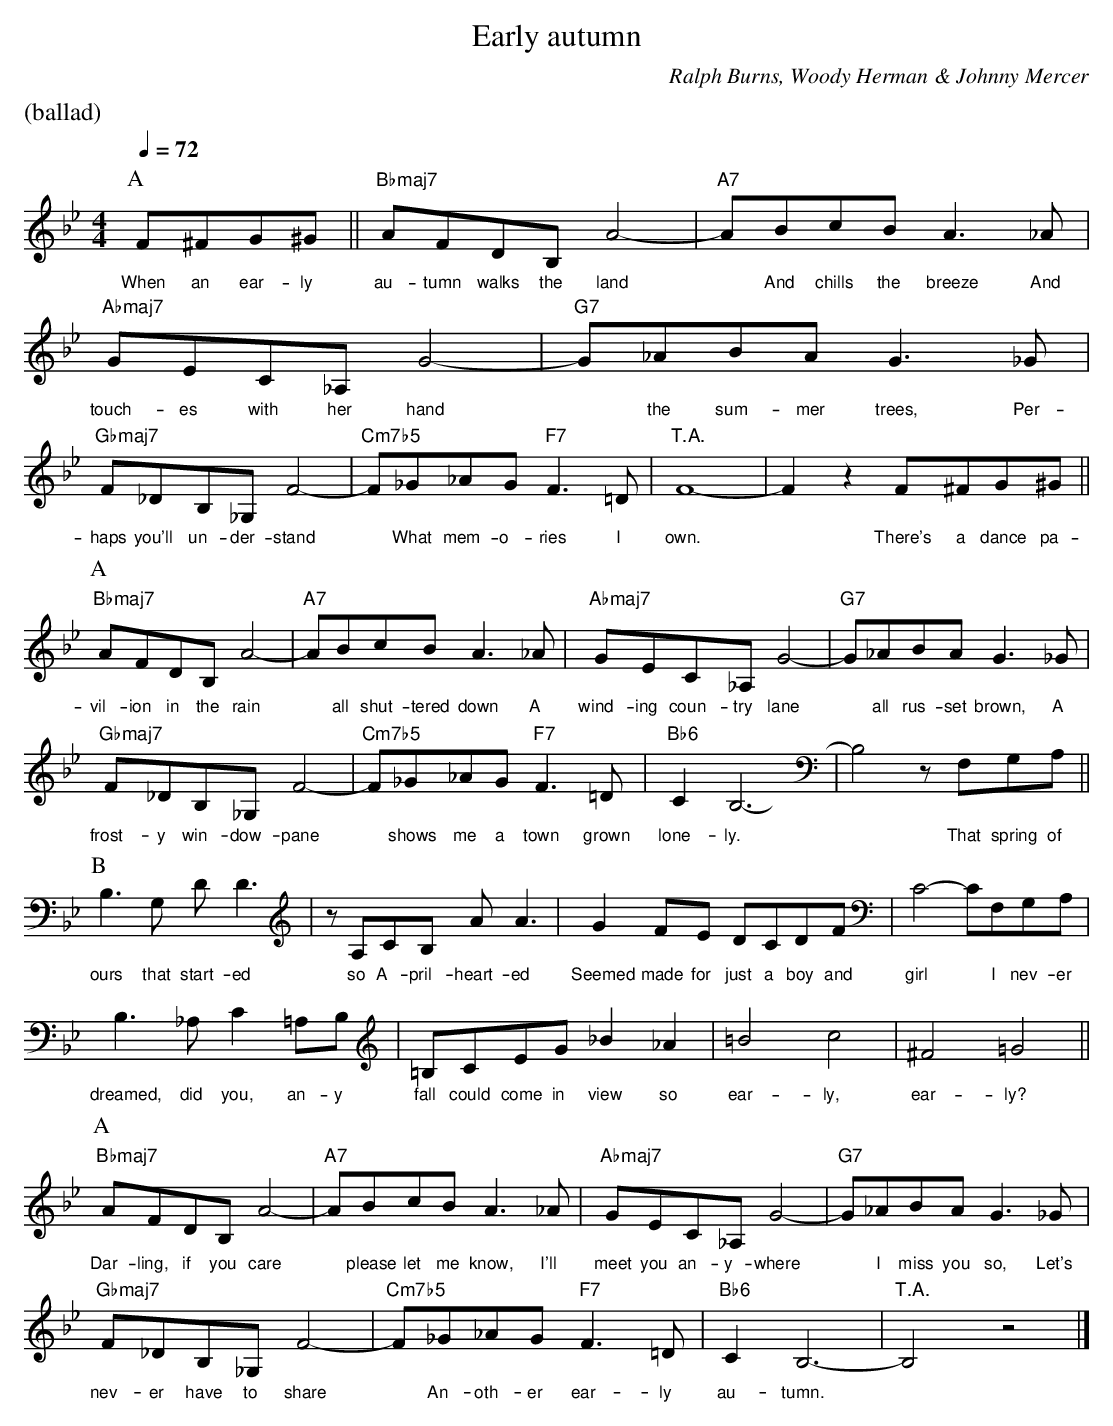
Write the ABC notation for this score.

X:1
T:Early autumn
M:4/4
L:1/8
C:Ralph Burns, Woody Herman & Johnny Mercer
Q:1/4=72
K:Bb
%%text (ballad)
P:A
F^FG^G || "Bbmaj7"AFDB, A4- | "A7"ABcB A3_A | "Abmaj7"GEC_A, G4- | "G7"G_ABA G3_G |
w:When an ear-ly au-tumn walks the land* And chills the breeze And touch-es with her hand* the sum-mer trees, Per-
"Gbmaj7"F_DB,_G, F4- | "Cm7b5"F_G_AG "F7"F3=D | "T.A."F8- | F2z2 F^FG^G ||
w:haps you'll un-der-stand* What mem-o-ries I own.* There's a dance pa-
P:A
"Bbmaj7"AFDB, A4- | "A7"ABcB A3_A | "Abmaj7"GEC_A, G4- | "G7"G_ABA G3_G |
w:vil-ion in the rain* all shut-tered down A wind-ing coun-try lane* all rus-set brown, A
"Gbmaj7"F_DB,_G, F4- | "Cm7b5"F_G_AG "F7"F3=D | "Bb6"C2B,6- | B,4 zF,G,A, ||
w:frost-y win-dow-pane* shows me a town grown lone-ly.* That spring of
P:B
B,3G, DD3 | zA,CB, AA3 | G2FE DCDF | C4- CF,G,A, |
w:ours that start-ed so A-pril-heart-ed Seemed made for just a boy and girl* I nev-er
B,3_A, C2=A,B, | =B,CEG _B2_A2 | =B4c4 | ^F4=G4 ||
w:dreamed, did you, an-y fall could come in view so ear-ly, ear-ly?
P:A
"Bbmaj7"AFDB, A4- | "A7"ABcB A3_A | "Abmaj7"GEC_A, G4- | "G7"G_ABA G3_G |
w:Dar-ling, if you care* please let me know, I'll meet you an-y-where* I miss you so, Let's
"Gbmaj7"F_DB,_G, F4- | "Cm7b5"F_G_AG "F7"F3=D | "Bb6"C2B,6- | "T.A."B,4 z4 |]
w:nev-er have to share* An-oth-er ear-ly au-tumn.*
